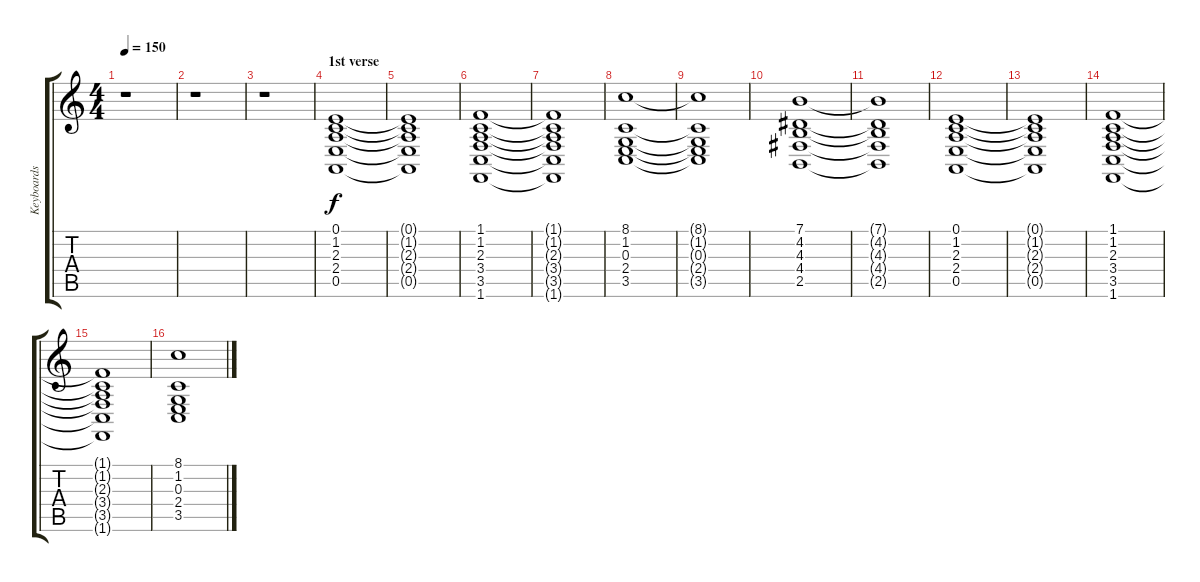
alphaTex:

\track ("Keyboards" "Keyboards") {instrument stringensemble1}
\staff {score tabs}
\tuning (E4 B3 G3 D3 A2 E2) {hide}
\ts (4 4)
\tempo 150
\clef g2
\ks c
r.1{dy f} |
r.1 |
r.1 |
\section ("" "1st verse")
(0.1 1.2 2.3 2.4 0.5).1 |
(0.1{t} 1.2{t} 2.3{t} 2.4{t} 0.5{t}).1 |
(1.1 1.2 2.3 3.4 3.5 1.6).1 |
(1.1{t} 1.2{t} 2.3{t} 3.4{t} 3.5{t} 1.6{t}).1 |
(8.1 1.2 0.3 2.4 3.5).1 |
(8.1{t} 1.2{t} 0.3{t} 2.4{t} 3.5{t}).1 |
(7.1 4.2 4.3 4.4 2.5).1 |
(7.1{t} 4.2{t} 4.3{t} 4.4{t} 2.5{t}).1 |
(0.1 1.2 2.3 2.4 0.5).1 |
(0.1{t} 1.2{t} 2.3{t} 2.4{t} 0.5{t}).1 |
(1.1 1.2 2.3 3.4 3.5 1.6).1 |
(1.1{t} 1.2{t} 2.3{t} 3.4{t} 3.5{t} 1.6{t}).1 |
(8.1 1.2 0.3 2.4 3.5).1
